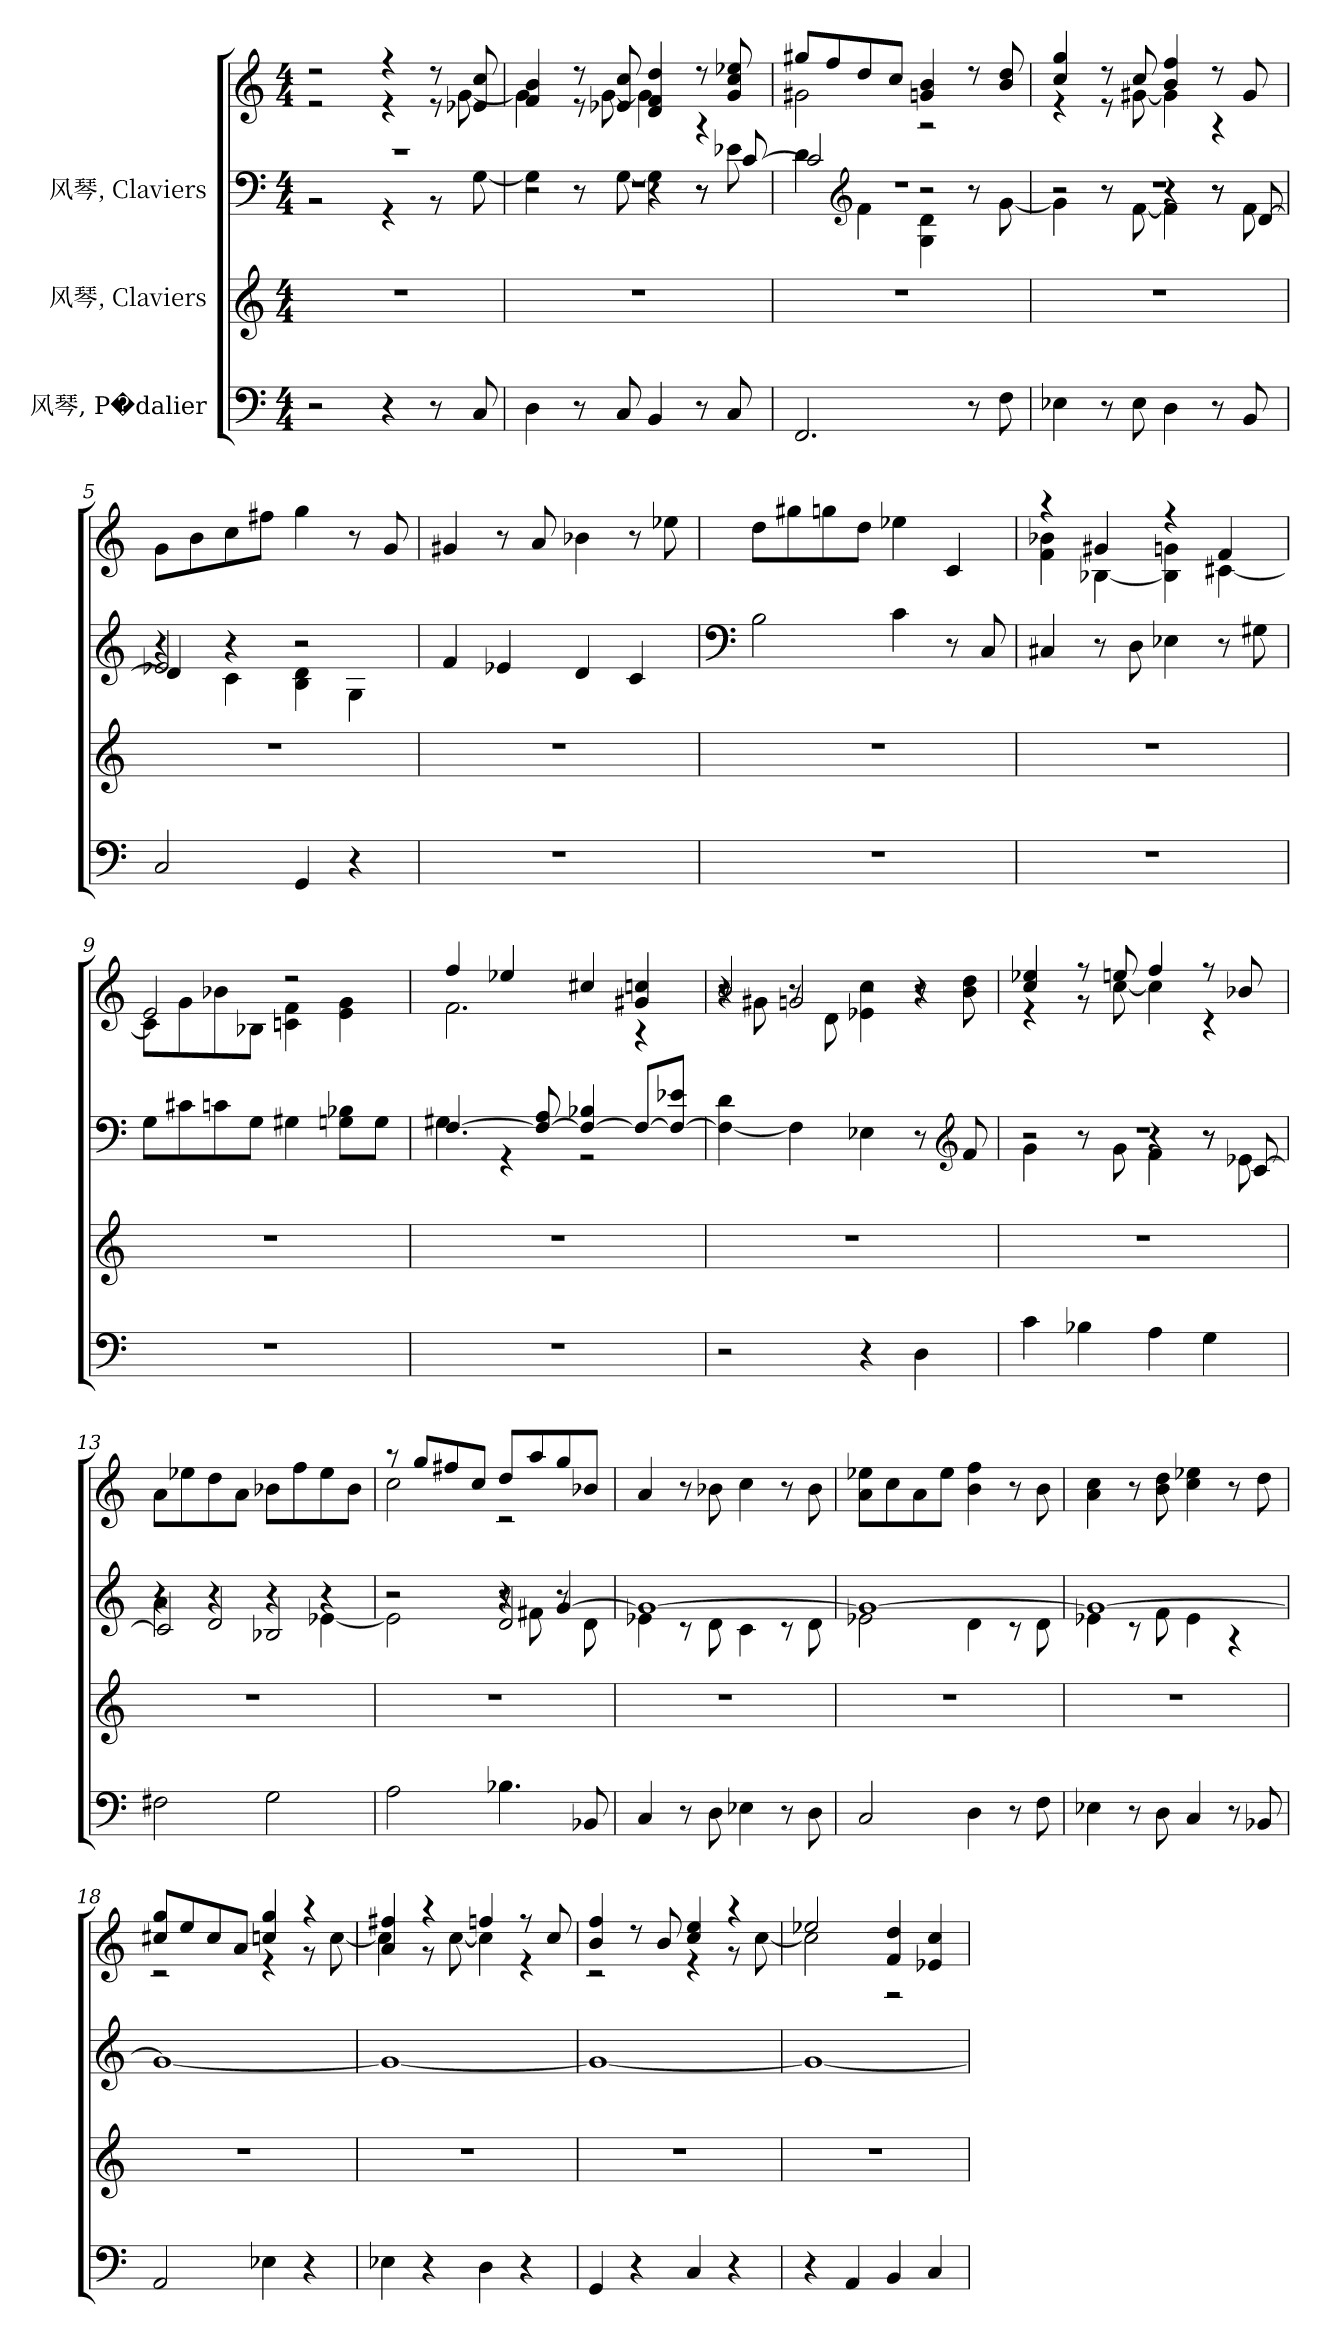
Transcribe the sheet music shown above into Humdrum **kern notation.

**kern	**kern	**kern	**kern
*part3	*part2	*part1	*part1
*staff4	*staff3	*staff2	*staff1
*I"风琴, P�dalier	*I"风琴, Claviers	*I"风琴, Claviers	*
*clefF4	*clefG2	*clefF4	*clefG2
*k[]	*k[]	*k[]	*k[]
*M4/4	*M4/4	*M4/4	*M4/4
*MM69	*MM69	*MM69	*MM69
=1	=1	=1	=1
*	*	*^	*^
2r	1r	1r	2r	2r	2r
4r	.	.	4r	4r	4r
8r	.	.	8r	8r	8r
8C/	.	.	[8G\	8e-X/ 8cc/	[8g\
=2	=2	=2	=2	=2	=2
*	*	*	*^	*	*
4D\	1r	1r	4G\]	2r	4f/ 4b/	4g\]
8r	.	.	8r	.	8r	8r
8C/	.	.	[8G\	.	8e-X/ 8cc/	[8g\
4BB/	.	.	4G\]	4r	4d/ 4f/ 4dd/	4g\]
8r	.	.	8r	8r	8r	4r
8C/	.	.	8e-X\	[8c/	8g/ 8cc/ 8ee-X/	.
=3	=3	=3	=3	=3	=3	=3
2.FF/	1r	1r	4d\	2c/]	8gg#X/L	2g#X\
.	.	.	.	.	8ff/	.
*	*	*clefG2	*	*	*	*
.	.	.	4f\	.	8dd/	.
.	.	.	.	.	8cc/J	.
.	.	.	4G\ 4d\	2r	4gn/ 4b/	2r
8r	.	.	8r	.	8r	.
8F\	.	.	[8g\	.	8b/ 8dd/	.
!!LO:LB:g=z	!!
=4	=4	=4	=4	=4	=4	=4
4E-X\	1r	1r	4g\]	2r	4cc/ 4gg/	4r
8r	.	.	8r	.	8r	8r
8E-\	.	.	[8f\	.	8cc/	[8g#X\
4D\	.	.	4f\]	4r	4b/ 4ff/	4g#\]
8r	.	.	8r	8r	8r	4r
8BB/	.	.	8f\	[8d/	8g#/	.
*	*	*	*	*	*v	*v
=5	=5	=5	=5	=5	=5
2C/	1r	2e-X/	4r	4d/]	8g\L
.	.	.	.	.	8b\
.	.	.	4c\	4r	8cc\
.	.	.	.	.	8ff#X\J
4GG/	.	2r	4B\ 4d\	2r	4gg\
4r	.	.	4G\	.	8r
.	.	.	.	.	8g/
*	*	*v	*v	*v	*
=6	=6	=6	=6
1r	1r	4f/	4g#X/
.	.	4e-X/	8r
.	.	.	8a/
.	.	4d/	4b-X\
.	.	4c/	8r
.	.	.	8ee-X\
=7	=7	=7	=7
*	*	*clefF4	*
1r	1r	2B\	8dd\L
.	.	.	8gg#X\
.	.	.	8ggn\
.	.	.	8dd\J
.	.	4c\	4ee-X\
.	.	8r	4c/
.	.	8C/	.
!!LO:LB:g=z
=8	=8	=8	=8
*	*	*	*^
1r	1r	4C#X/	4r	4f\ 4b-X\
.	.	8r	4g#X/	[4B-X\
.	.	8D\	.	.
.	.	4E-X\	4r	4B-\] 4gn\
.	.	8r	4f/	[4c#X\
.	.	8G#X\	.	.
=9	=9	=9	=9	=9
1r	1r	8G\L	2e/	8c#\L]
.	.	8c#X\	.	8g\
.	.	8cn\	.	8b-X\
.	.	8G\J	.	8B-X\J
.	.	4G#X\	2r	4cn\ 4f\
.	.	8Gn\ 8B-X\L	.	4e\ 4g\
.	.	8G\J	.	.
=10	=10	=10	=10	=10
*	*	*^	*	*
1r	1r	[4.F/	4G#X\	4ff/	2.f\
.	.	.	4r	4ee-X/	.
.	.	8F/_ 8A/	.	.	.
.	.	4F/_ 4B-X/	2r	4cc#X/	.
.	.	8F/L_	.	4g#X/ 4ccn/	4r
.	.	8F/_ 8e-X/J	.	.	.
*	*	*v	*v	*	*
!!LO:PB:g=z
=11	=11	=11	=11	=11
*	*	*	*	*^
2r	1r	4F\_ 4d\	2b/	8r	4r
.	.	.	.	8g#X\	.
.	.	4F\]	.	8r	2gn/
.	.	.	.	8d\	.
4r	.	4E-X\	2r	4e-X\ 4cc\	.
4D\	.	8r	.	8r	4r
*	*	*clefG2	*	*	*
.	.	8f/	.	8b\ 8dd\	.
*	*	*	*	*v	*v
=12	=12	=12	=12	=12
*	*	*^	*	*
*	*	*	*^	*	*
4c\	1r	1r	4g\	2r	4cc/ 4ee-X/	4r
4B-X\	.	.	8r	.	8r	8r
.	.	.	8g\	.	8een/	[8cc\
4A\	.	.	4f\	4r	4ff/	4cc\]
4G\	.	.	8r	8r	8r	4r
.	.	.	8e-X\	[8c/	8b-X/	.
*	*	*	*	*	*v	*v
=13	=13	=13	=13	=13	=13
2F#X\	1r	4r	4a\	2c/]	8a\L
.	.	.	.	.	8ee-X\
.	.	2d/	4r	.	8dd\
.	.	.	.	.	8a\J
2G\	.	.	4r	2B-X/	8b-X\L
.	.	.	.	.	8ff\
.	.	4r	[4e-X\	.	8ee-\
.	.	.	.	.	8b-\J
!!LO:LB:g=z
=14	=14	=14	=14	=14	=14
*	*	*	*	*	*^
2A\	1r	2r	2e-\]	2r	8r	2cc\
.	.	.	.	.	8gg/L	.
.	.	.	.	.	8ff#X/	.
.	.	.	.	.	8cc/J	.
4.B-X\	.	4r	8r	2d/	8dd/L	2r
.	.	.	8f#X\	.	8aa/	.
.	.	[4g/	8r	.	8gg/	.
8BB-X/	.	.	8d\	.	8b-X/J	.
*	*	*	*v	*v	*	*
*	*	*	*	*v	*v
=15	=15	=15	=15	=15
4C/	1r	1g_	4e-X\	4a/
8r	.	.	8r	8r
8D\	.	.	8d\	8b-X\
4E-X\	.	.	4c\	4cc\
8r	.	.	8r	8r
8D\	.	.	8d\	8b-\
=16	=16	=16	=16	=16
2C/	1r	1g_	2e-X\	8a\ 8ee-X\L
.	.	.	.	8cc\
.	.	.	.	8a\
.	.	.	.	8ee-\J
4D\	.	.	4d\	4b\ 4ff\
8r	.	.	8r	8r
8F\	.	.	8d\	8b\
=17	=17	=17	=17	=17
4E-X\	1r	1g_	4e-X\	4a\ 4cc\
8r	.	.	8r	8r
8D\	.	.	8f\	8b\ 8dd\
4C/	.	.	4e-\	4cc\ 4ee-X\
8r	.	.	4r	8r
8BB-X/	.	.	.	8dd\
*	*	*v	*v	*
!!LO:LB:g=z
=18	=18	=18	=18
*	*	*	*^
2AA/	1r	1g_	8cc#X/ 8gg/L	2r
.	.	.	8ee/	.
.	.	.	8cc#/	.
.	.	.	8a/J	.
4E-X\	.	.	4ccn/ 4gg/	4r
4r	.	.	4r	8r
.	.	.	.	[8cc\
=19	=19	=19	=19	=19
4E-X\	1r	1g_	4a/ 4ff#X/	4cc\]
4r	.	.	4r	8r
.	.	.	.	[8cc\
4D\	.	.	4ffn/	4cc\]
4r	.	.	8r	4r
.	.	.	8cc/	.
=20	=20	=20	=20	=20
4GG/	1r	1g_	4b/ 4ff/	2r
4r	.	.	8r	.
.	.	.	8b/	.
4C/	.	.	4cc/ 4ee/	4r
4r	.	.	4r	8r
.	.	.	.	[8cc\
=21	=21	=21	=21	=21
4r	1r	1g_	2ee-X/	2cc\]
4AA/	.	.	.	.
4BB/	.	.	4f/ 4dd/	2r
4C/	.	.	4e-X/ 4cc/	.
*	*	*	*v	*v
=	=	=	=
*-	*-	*-	*-
